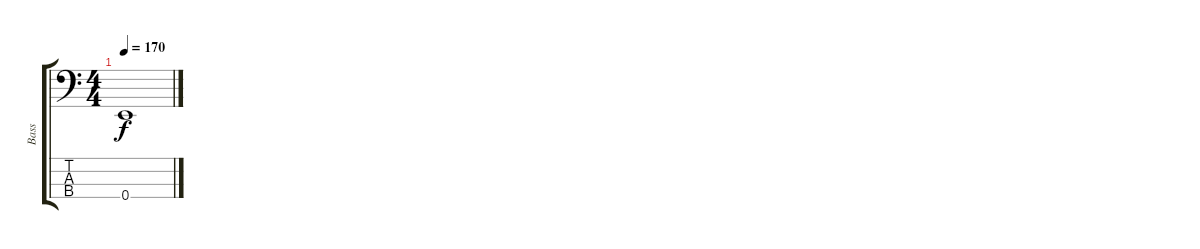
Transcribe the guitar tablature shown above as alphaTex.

\track ("Bass" "Bass") {instrument electricbassfinger}
\staff {score tabs}
\tuning (G2 D2 A1 E1) {hide}
\ts (4 4)
\tempo 170
\clef f4
\ks c
0.4.1{dy f}
